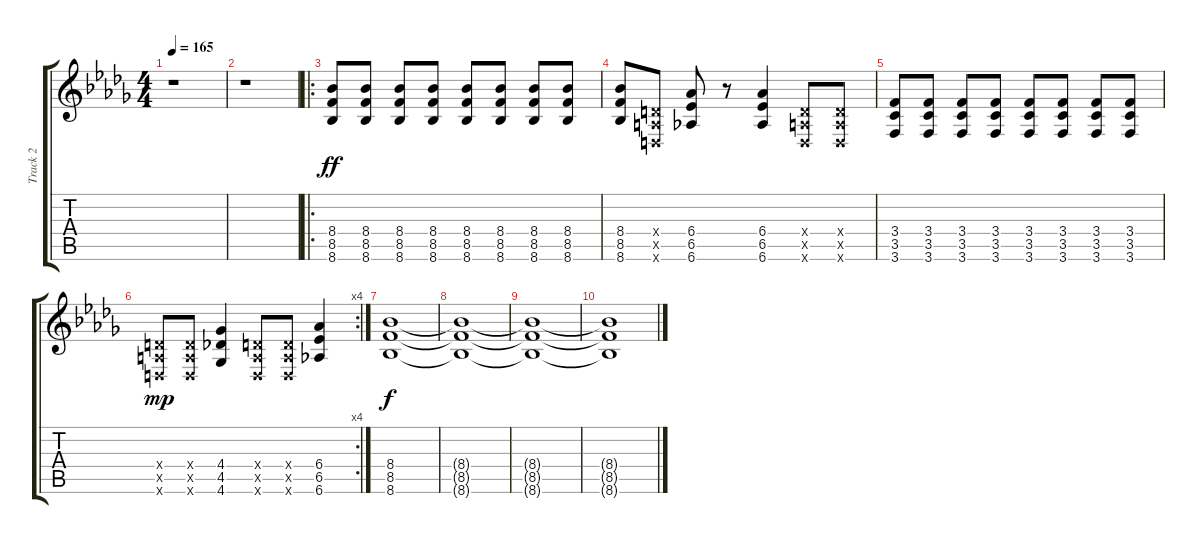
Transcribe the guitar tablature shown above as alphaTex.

\track ("Track 2" "Track 2") {instrument overdrivenguitar}
\staff {score tabs}
\tuning (E4 B3 G3 D3 A2 D2) {hide}
\ts (4 4)
\tempo 165
\clef g2
\ks db
r.1{dy f} |
r.1 |
\ro
(8.4 8.5 8.6).8{dy ff} (8.4 8.5 8.6).8 (8.4 8.5 8.6).8 (8.4 8.5 8.6).8 (8.4 8.5 8.6).8 (8.4 8.5 8.6).8 (8.4 8.5 8.6).8 (8.4 8.5 8.6).8 |
(8.4 8.5 8.6).8 (0.4{x} 0.5{x} 0.6{x}).8 (6.4 6.5 6.6).8 r.8 (6.4 6.5 6.6).4 (0.4{x} 0.5{x} 0.6{x}).8 (0.4{x} 0.5{x} 0.6{x}).8 |
(3.4 3.5 3.6).8 (3.4 3.5 3.6).8 (3.4 3.5 3.6).8 (3.4 3.5 3.6).8 (3.4 3.5 3.6).8 (3.4 3.5 3.6).8 (3.4 3.5 3.6).8 (3.4 3.5 3.6).8 |
\rc 4
(0.4{x} 0.5{x} 0.6{x}).8{dy mp} (0.4{x} 0.5{x} 0.6{x}).8 (4.4 4.5 4.6).4 (0.4{x} 0.5{x} 0.6{x}).8 (0.4{x} 0.5{x} 0.6{x}).8 (6.4 6.5 6.6).4 |
(8.4 8.5 8.6).1{dy f} |
(8.4{t} 8.5{t} 8.6{t}).1 |
(8.4{t} 8.5{t} 8.6{t}).1 |
(8.4{t} 8.5{t} 8.6{t}).1
